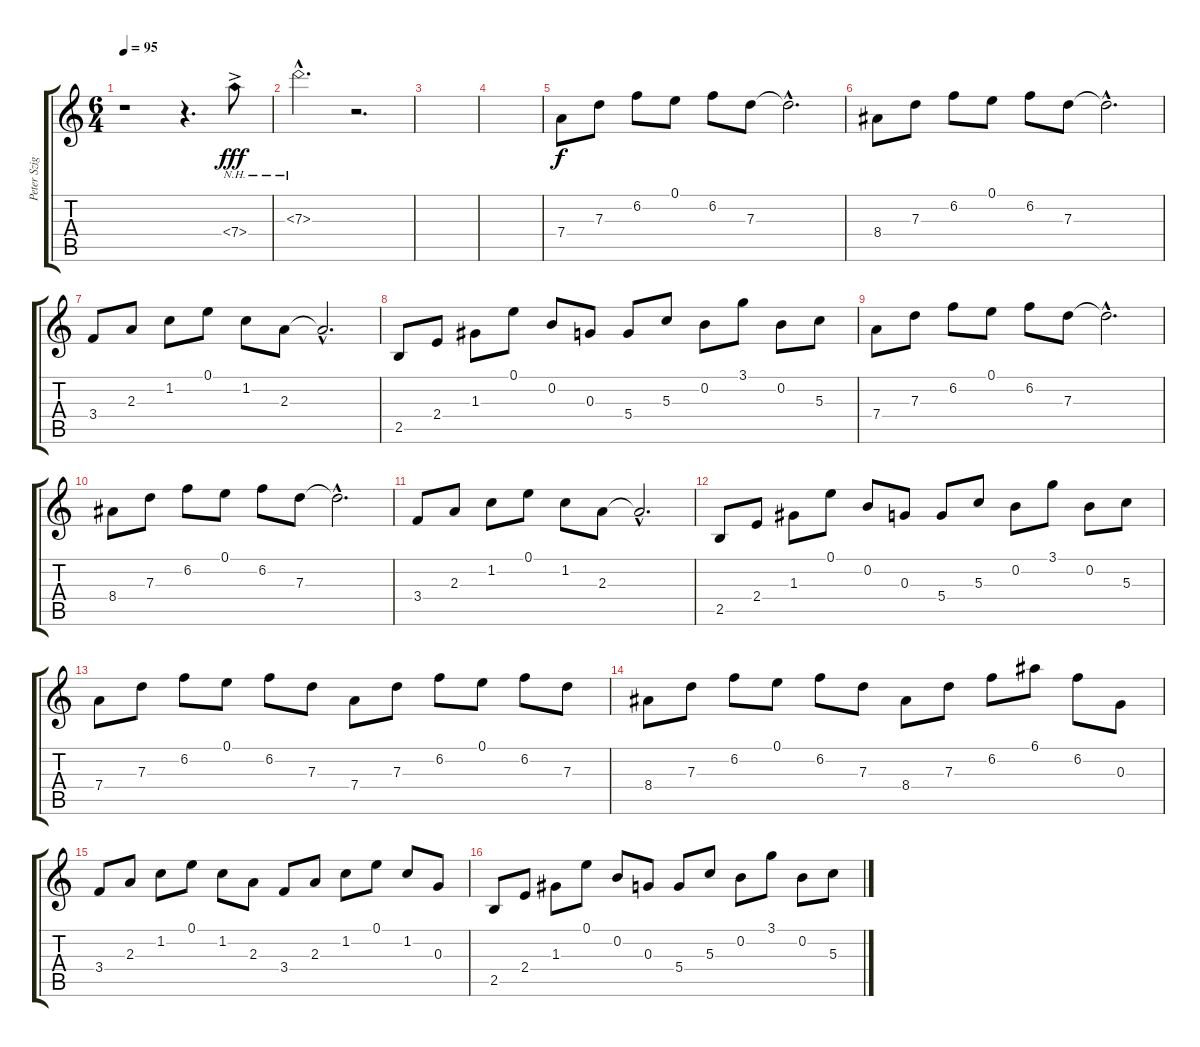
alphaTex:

\track ("Peter Szigeti" "Peter Szig") {instrument electricguitarclean}
\staff {score tabs}
\tuning (E4 B3 G3 D3 A2 E2) {hide}
\ts (6 4)
\tempo 95
\clef g2
\ks c
r.1{dy fff instrument electricguitarjazz} r.4{d} 7.4{nh ac}.8 |
7.3{nh hac}.2{d} r.2{d} |
|
|
7.4.8{dy f instrument electricguitarclean} 7.3.8 6.2.8 0.1.8 6.2.8 7.3.8 7.3{hac t}.2{d} |
8.4.8 7.3.8 6.2.8 0.1.8 6.2.8 7.3.8 7.3{hac t}.2{d} |
3.4.8 2.3.8 1.2.8 0.1.8 1.2.8 2.3.8 2.3{hac t}.2{d} |
2.5.8 2.4.8 1.3.8 0.1.8 0.2.8 0.3.8 5.4.8 5.3.8 0.2.8 3.1.8 0.2.8 5.3.8 |
7.4.8 7.3.8 6.2.8 0.1.8 6.2.8 7.3.8 7.3{hac t}.2{d} |
8.4.8 7.3.8 6.2.8 0.1.8 6.2.8 7.3.8 7.3{hac t}.2{d} |
3.4.8 2.3.8 1.2.8 0.1.8 1.2.8 2.3.8 2.3{hac t}.2{d} |
2.5.8 2.4.8 1.3.8 0.1.8 0.2.8 0.3.8 5.4.8 5.3.8 0.2.8 3.1.8 0.2.8 5.3.8 |
7.4.8 7.3.8 6.2.8 0.1.8 6.2.8 7.3.8 7.4.8 7.3.8 6.2.8 0.1.8 6.2.8 7.3.8 |
8.4.8 7.3.8 6.2.8 0.1.8 6.2.8 7.3.8 8.4.8 7.3.8 6.2.8 6.1.8 6.2.8 0.3.8 |
3.4.8 2.3.8 1.2.8 0.1.8 1.2.8 2.3.8 3.4.8 2.3.8 1.2.8 0.1.8 1.2.8 0.3.8 |
2.5.8 2.4.8 1.3.8 0.1.8 0.2.8 0.3.8 5.4.8 5.3.8 0.2.8 3.1.8 0.2.8 5.3.8
